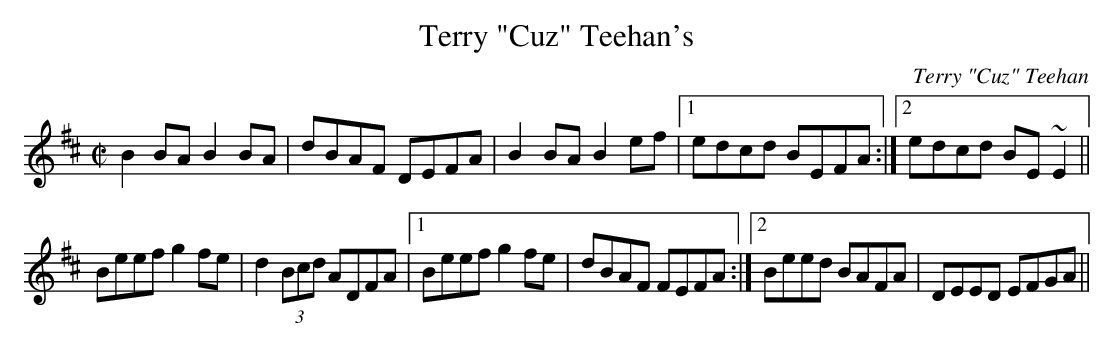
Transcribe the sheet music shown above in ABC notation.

X:1
T:Terry "Cuz" Teehan's
C:Terry "Cuz" Teehan
M:C|
L:1/8
K:Edor
B2BA B2BA|dBAF DEFA|B2BA B2ef|1 edcd BEFA:|2 edcd BE~E2||
Beef g2fe|d2 (3Bcd ADFA|1 Beef g2fe|dBAF FEFA:|2 Beed BAFA|DEED EFGA||
